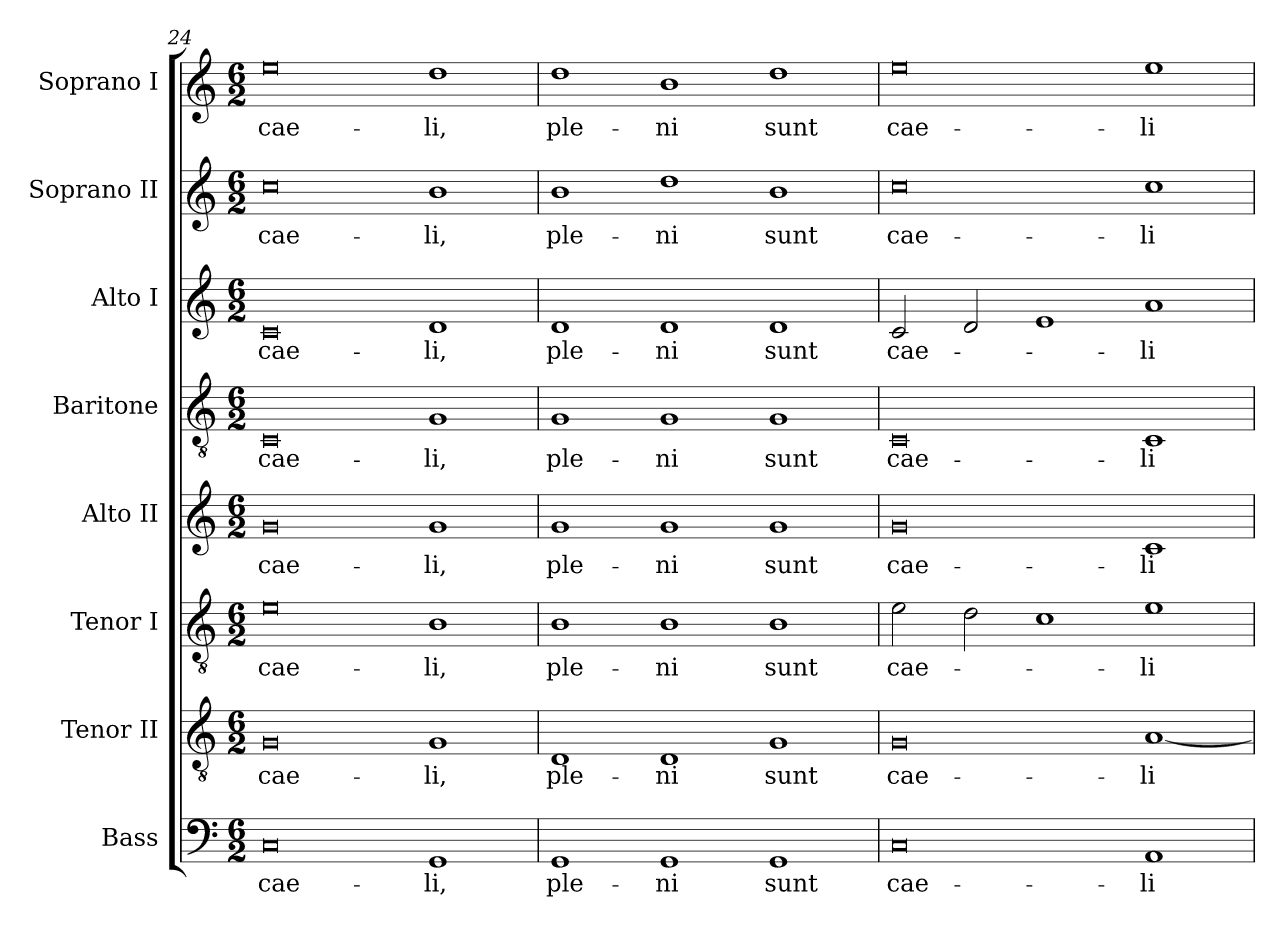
**kern	**text	**kern	**text	**kern	**text	**kern	**text	**kern	**text	**kern	**text	**kern	**text	**kern	**text
*part8	*part8	*part7	*part7	*part6	*part6	*part5	*part5	*part4	*part4	*part3	*part3	*part2	*part2	*part1	*part1
*staff8	*staff8	*staff7	*staff7	*staff6	*staff6	*staff5	*staff5	*staff4	*staff4	*staff3	*staff3	*staff2	*staff2	*staff1	*staff1
*I"Bass	*	*I"Tenor II	*	*I"Tenor I	*	*I"Alto II	*	*I"Baritone	*	*I"Alto I	*	*I"Soprano II	*	*I"Soprano I	*
*clefF4	*	*clefGv2	*	*clefGv2	*	*clefG2	*	*clefGv2	*	*clefG2	*	*clefG2	*	*clefG2	*
*ITrd7c12	*	*ITrd7c12	*	*ITrd7c12	*	*	*	*ITrd7c12	*	*	*	*	*	*	*
*k[]	*	*k[]	*	*k[]	*	*k[]	*	*k[]	*	*k[]	*	*k[]	*	*k[]	*
*C:	*	*C:	*	*C:	*	*C:	*	*C:	*	*C:	*	*C:	*	*C:	*
*M6/2	*	*M6/2	*	*M6/2	*	*M6/2	*	*M6/2	*	*M6/2	*	*M6/2	*	*M6/2	*
=24	=24	=24	=24	=24	=24	=24	=24	=24	=24	=24	=24	=24	=24	=24	=24
!	!LO:LY:b:color=#000000	!	!	!	!	!	!	!	!	!	!	!	!	!	!
!	!	!	!LO:LY:b:color=#000000	!	!	!	!	!	!	!	!	!	!	!	!
!	!	!	!	!	!LO:LY:b:color=#000000	!	!	!	!	!	!	!	!	!	!
!	!	!	!	!	!	!	!LO:LY:b:color=#000000	!	!	!	!	!	!	!	!
!	!	!	!	!	!	!	!	!	!LO:LY:b:color=#000000	!	!	!	!	!	!
!	!	!	!	!	!	!	!	!	!	!	!LO:LY:b:color=#000000	!	!	!	!
!	!	!	!	!	!	!	!	!	!	!	!	!	!LO:LY:b:color=#000000	!	!
!	!	!	!	!	!	!	!	!	!	!	!	!	!	!	!LO:LY:b:color=#000000
0CCi	cae-	0GGi	cae-	0Ei	cae-	0gi	cae-	0CCi	cae-	0ci	cae-	0cci	cae-	0eei	cae-
!	!LO:LY:b:color=#000000	!	!	!	!	!	!	!	!	!	!	!	!	!	!
!	!	!	!LO:LY:b:color=#000000	!	!	!	!	!	!	!	!	!	!	!	!
!	!	!	!	!	!LO:LY:b:color=#000000	!	!	!	!	!	!	!	!	!	!
!	!	!	!	!	!	!	!LO:LY:b:color=#000000	!	!	!	!	!	!	!	!
!	!	!	!	!	!	!	!	!	!LO:LY:b:color=#000000	!	!	!	!	!	!
!	!	!	!	!	!	!	!	!	!	!	!LO:LY:b:color=#000000	!	!	!	!
!	!	!	!	!	!	!	!	!	!	!	!	!	!LO:LY:b:color=#000000	!	!
!	!	!	!	!	!	!	!	!	!	!	!	!	!	!	!LO:LY:b:color=#000000
1GGGi	-li,	1GGi	-li,	1BBi	-li,	1gi	-li,	1GGi	-li,	1di	-li,	1bi	-li,	1ddi	-li,
=25	=25	=25	=25	=25	=25	=25	=25	=25	=25	=25	=25	=25	=25	=25	=25
!	!LO:LY:b:color=#000000	!	!	!	!	!	!	!	!	!	!	!	!	!	!
!	!	!	!LO:LY:b:color=#000000	!	!	!	!	!	!	!	!	!	!	!	!
!	!	!	!	!	!LO:LY:b:color=#000000	!	!	!	!	!	!	!	!	!	!
!	!	!	!	!	!	!	!LO:LY:b:color=#000000	!	!	!	!	!	!	!	!
!	!	!	!	!	!	!	!	!	!LO:LY:b:color=#000000	!	!	!	!	!	!
!	!	!	!	!	!	!	!	!	!	!	!LO:LY:b:color=#000000	!	!	!	!
!	!	!	!	!	!	!	!	!	!	!	!	!	!LO:LY:b:color=#000000	!	!
!	!	!	!	!	!	!	!	!	!	!	!	!	!	!	!LO:LY:b:color=#000000
1GGGi	ple-	1DDi	ple-	1BBi	ple-	1gi	ple-	1GGi	ple-	1di	ple-	1bi	ple-	1ddi	ple-
!	!LO:LY:b:color=#000000	!	!	!	!	!	!	!	!	!	!	!	!	!	!
!	!	!	!LO:LY:b:color=#000000	!	!	!	!	!	!	!	!	!	!	!	!
!	!	!	!	!	!LO:LY:b:color=#000000	!	!	!	!	!	!	!	!	!	!
!	!	!	!	!	!	!	!LO:LY:b:color=#000000	!	!	!	!	!	!	!	!
!	!	!	!	!	!	!	!	!	!LO:LY:b:color=#000000	!	!	!	!	!	!
!	!	!	!	!	!	!	!	!	!	!	!LO:LY:b:color=#000000	!	!	!	!
!	!	!	!	!	!	!	!	!	!	!	!	!	!LO:LY:b:color=#000000	!	!
!	!	!	!	!	!	!	!	!	!	!	!	!	!	!	!LO:LY:b:color=#000000
1GGGi	-ni	1DDi	-ni	1BBi	-ni	1gi	-ni	1GGi	-ni	1di	-ni	1ddi	-ni	1bi	-ni
!	!LO:LY:b:color=#000000	!	!	!	!	!	!	!	!	!	!	!	!	!	!
!	!	!	!LO:LY:b:color=#000000	!	!	!	!	!	!	!	!	!	!	!	!
!	!	!	!	!	!LO:LY:b:color=#000000	!	!	!	!	!	!	!	!	!	!
!	!	!	!	!	!	!	!LO:LY:b:color=#000000	!	!	!	!	!	!	!	!
!	!	!	!	!	!	!	!	!	!LO:LY:b:color=#000000	!	!	!	!	!	!
!	!	!	!	!	!	!	!	!	!	!	!LO:LY:b:color=#000000	!	!	!	!
!	!	!	!	!	!	!	!	!	!	!	!	!	!LO:LY:b:color=#000000	!	!
!	!	!	!	!	!	!	!	!	!	!	!	!	!	!	!LO:LY:b:color=#000000
1GGGi	sunt	1GGi	sunt	1BBi	sunt	1gi	sunt	1GGi	sunt	1di	sunt	1bi	sunt	1ddi	sunt
=26	=26	=26	=26	=26	=26	=26	=26	=26	=26	=26	=26	=26	=26	=26	=26
!	!LO:LY:b:color=#000000	!	!	!	!	!	!	!	!	!	!	!	!	!	!
!	!	!	!LO:LY:b:color=#000000	!	!	!	!	!	!	!	!	!	!	!	!
!	!	!	!	!	!LO:LY:b:color=#000000	!	!	!	!	!	!	!	!	!	!
!	!	!	!	!	!	!	!LO:LY:b:color=#000000	!	!	!	!	!	!	!	!
!	!	!	!	!	!	!	!	!	!LO:LY:b:color=#000000	!	!	!	!	!	!
!	!	!	!	!	!	!	!	!	!	!	!LO:LY:b:color=#000000	!	!	!	!
!	!	!	!	!	!	!	!	!	!	!	!	!	!LO:LY:b:color=#000000	!	!
!	!	!	!	!	!	!	!	!	!	!	!	!	!	!	!LO:LY:b:color=#000000
0CCi	cae-	0GGi	cae-	2Ei\	cae-	0gi	cae-	0CCi	cae-	2ci/	cae-	0cci	cae-	0eei	cae-
.	.	.	.	2Di\	.	.	.	.	.	2di/	.	.	.	.	.
.	.	.	.	1Ci	.	.	.	.	.	1ei	.	.	.	.	.
!	!LO:LY:b:color=#000000	!	!	!	!	!	!	!	!	!	!	!	!	!	!
!	!	!	!LO:LY:b:color=#000000	!	!	!	!	!	!	!	!	!	!	!	!
!	!	!	!	!	!LO:LY:b:color=#000000	!	!	!	!	!	!	!	!	!	!
!	!	!	!	!	!	!	!LO:LY:b:color=#000000	!	!	!	!	!	!	!	!
!	!	!	!	!	!	!	!	!	!LO:LY:b:color=#000000	!	!	!	!	!	!
!	!	!	!	!	!	!	!	!	!	!	!LO:LY:b:color=#000000	!	!	!	!
!	!	!	!	!	!	!	!	!	!	!	!	!	!LO:LY:b:color=#000000	!	!
!	!	!	!	!	!	!	!	!	!	!	!	!	!	!	!LO:LY:b:color=#000000
1AAAi	-li	[<1AAi	-li	1Ei	-li	1ci	-li	1CCi	-li	1ai	-li	1cci	-li	1eei	-li
=	=	=	=	=	=	=	=	=	=	=	=	=	=	=	=
*-	*-	*-	*-	*-	*-	*-	*-	*-	*-	*-	*-	*-	*-	*-	*-
